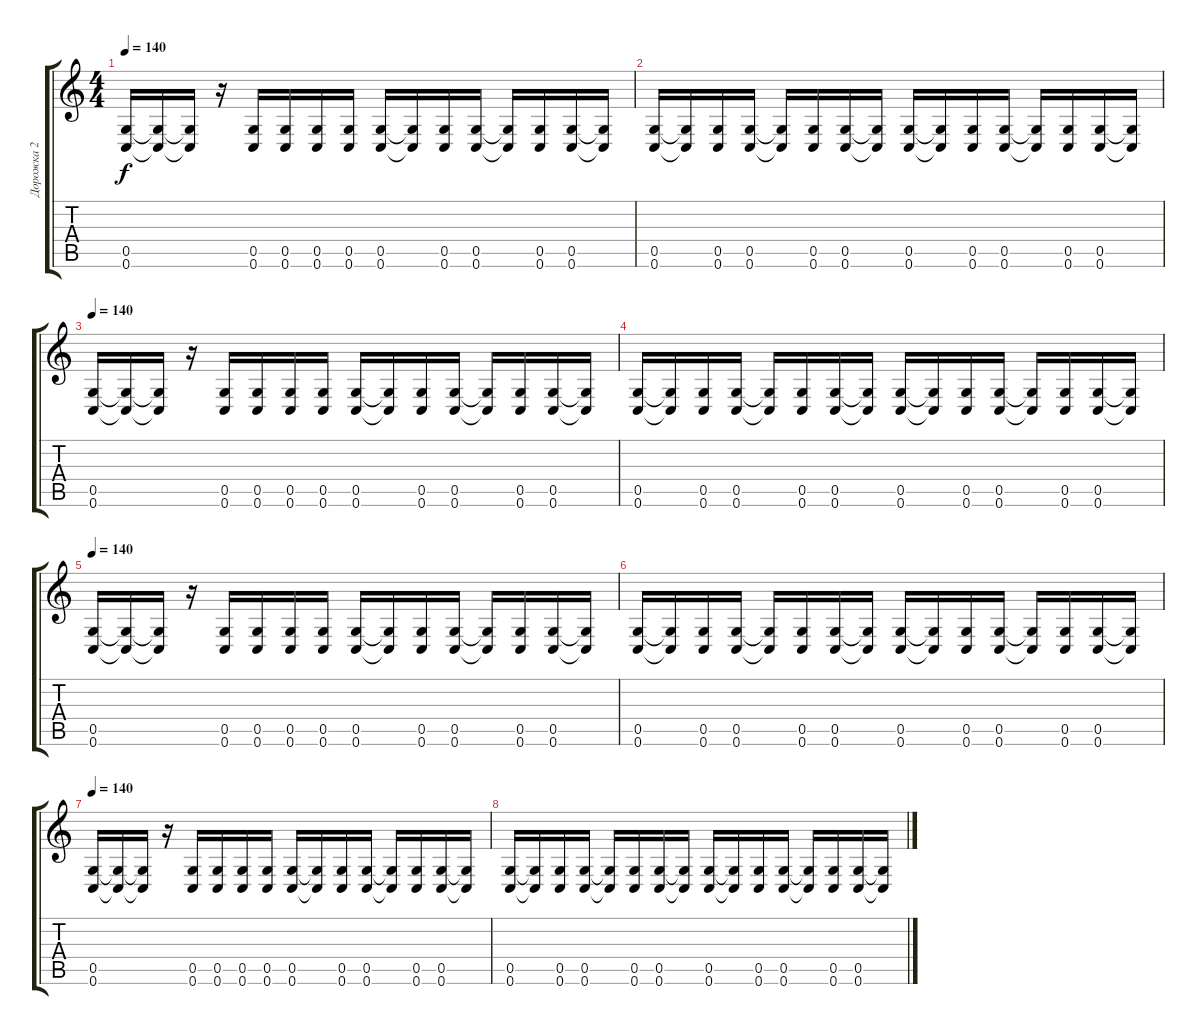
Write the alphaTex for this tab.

\track ("Дорожка 2" "Дорожка 2") {instrument distortionguitar}
\staff {score tabs}
\tuning (D4 A3 F3 C3 G2 C2) {hide}
\ts (4 4)
\tempo 140
\clef g2
\ks c
(0.5 0.6).16{dy f} (0.5{t} 0.6{t}).16 (0.5{t} 0.6{t}).16 r.16 (0.5 0.6).16 (0.5 0.6).16 (0.5 0.6).16 (0.5 0.6).16 (0.5 0.6).16 (0.5{t} 0.6{t}).16 (0.5 0.6).16 (0.5 0.6).16 (0.5{t} 0.6{t}).16 (0.5 0.6).16 (0.5 0.6).16 (0.5{t} 0.6{t}).16 |
(0.5 0.6).16 (0.5{t} 0.6{t}).16 (0.5 0.6).16 (0.5 0.6).16 (0.5{t} 0.6{t}).16 (0.5 0.6).16 (0.5 0.6).16 (0.5{t} 0.6{t}).16 (0.5 0.6).16 (0.5{t} 0.6{t}).16 (0.5 0.6).16 (0.5 0.6).16 (0.5{t} 0.6{t}).16 (0.5 0.6).16 (0.5 0.6).16 (0.5{t} 0.6{t}).16 |
\tempo 140
(0.5 0.6).16 (0.5{t} 0.6{t}).16 (0.5{t} 0.6{t}).16 r.16 (0.5 0.6).16 (0.5 0.6).16 (0.5 0.6).16 (0.5 0.6).16 (0.5 0.6).16 (0.5{t} 0.6{t}).16 (0.5 0.6).16 (0.5 0.6).16 (0.5{t} 0.6{t}).16 (0.5 0.6).16 (0.5 0.6).16 (0.5{t} 0.6{t}).16 |
(0.5 0.6).16 (0.5{t} 0.6{t}).16 (0.5 0.6).16 (0.5 0.6).16 (0.5{t} 0.6{t}).16 (0.5 0.6).16 (0.5 0.6).16 (0.5{t} 0.6{t}).16 (0.5 0.6).16 (0.5{t} 0.6{t}).16 (0.5 0.6).16 (0.5 0.6).16 (0.5{t} 0.6{t}).16 (0.5 0.6).16 (0.5 0.6).16 (0.5{t} 0.6{t}).16 |
\tempo 140
(0.5 0.6).16 (0.5{t} 0.6{t}).16 (0.5{t} 0.6{t}).16 r.16 (0.5 0.6).16 (0.5 0.6).16 (0.5 0.6).16 (0.5 0.6).16 (0.5 0.6).16 (0.5{t} 0.6{t}).16 (0.5 0.6).16 (0.5 0.6).16 (0.5{t} 0.6{t}).16 (0.5 0.6).16 (0.5 0.6).16 (0.5{t} 0.6{t}).16 |
(0.5 0.6).16 (0.5{t} 0.6{t}).16 (0.5 0.6).16 (0.5 0.6).16 (0.5{t} 0.6{t}).16 (0.5 0.6).16 (0.5 0.6).16 (0.5{t} 0.6{t}).16 (0.5 0.6).16 (0.5{t} 0.6{t}).16 (0.5 0.6).16 (0.5 0.6).16 (0.5{t} 0.6{t}).16 (0.5 0.6).16 (0.5 0.6).16 (0.5{t} 0.6{t}).16 |
\tempo 140
(0.5 0.6).16 (0.5{t} 0.6{t}).16 (0.5{t} 0.6{t}).16 r.16 (0.5 0.6).16 (0.5 0.6).16 (0.5 0.6).16 (0.5 0.6).16 (0.5 0.6).16 (0.5{t} 0.6{t}).16 (0.5 0.6).16 (0.5 0.6).16 (0.5{t} 0.6{t}).16 (0.5 0.6).16 (0.5 0.6).16 (0.5{t} 0.6{t}).16 |
(0.5 0.6).16 (0.5{t} 0.6{t}).16 (0.5 0.6).16 (0.5 0.6).16 (0.5{t} 0.6{t}).16 (0.5 0.6).16 (0.5 0.6).16 (0.5{t} 0.6{t}).16 (0.5 0.6).16 (0.5{t} 0.6{t}).16 (0.5 0.6).16 (0.5 0.6).16 (0.5{t} 0.6{t}).16 (0.5 0.6).16 (0.5 0.6).16 (0.5{t} 0.6{t}).16
